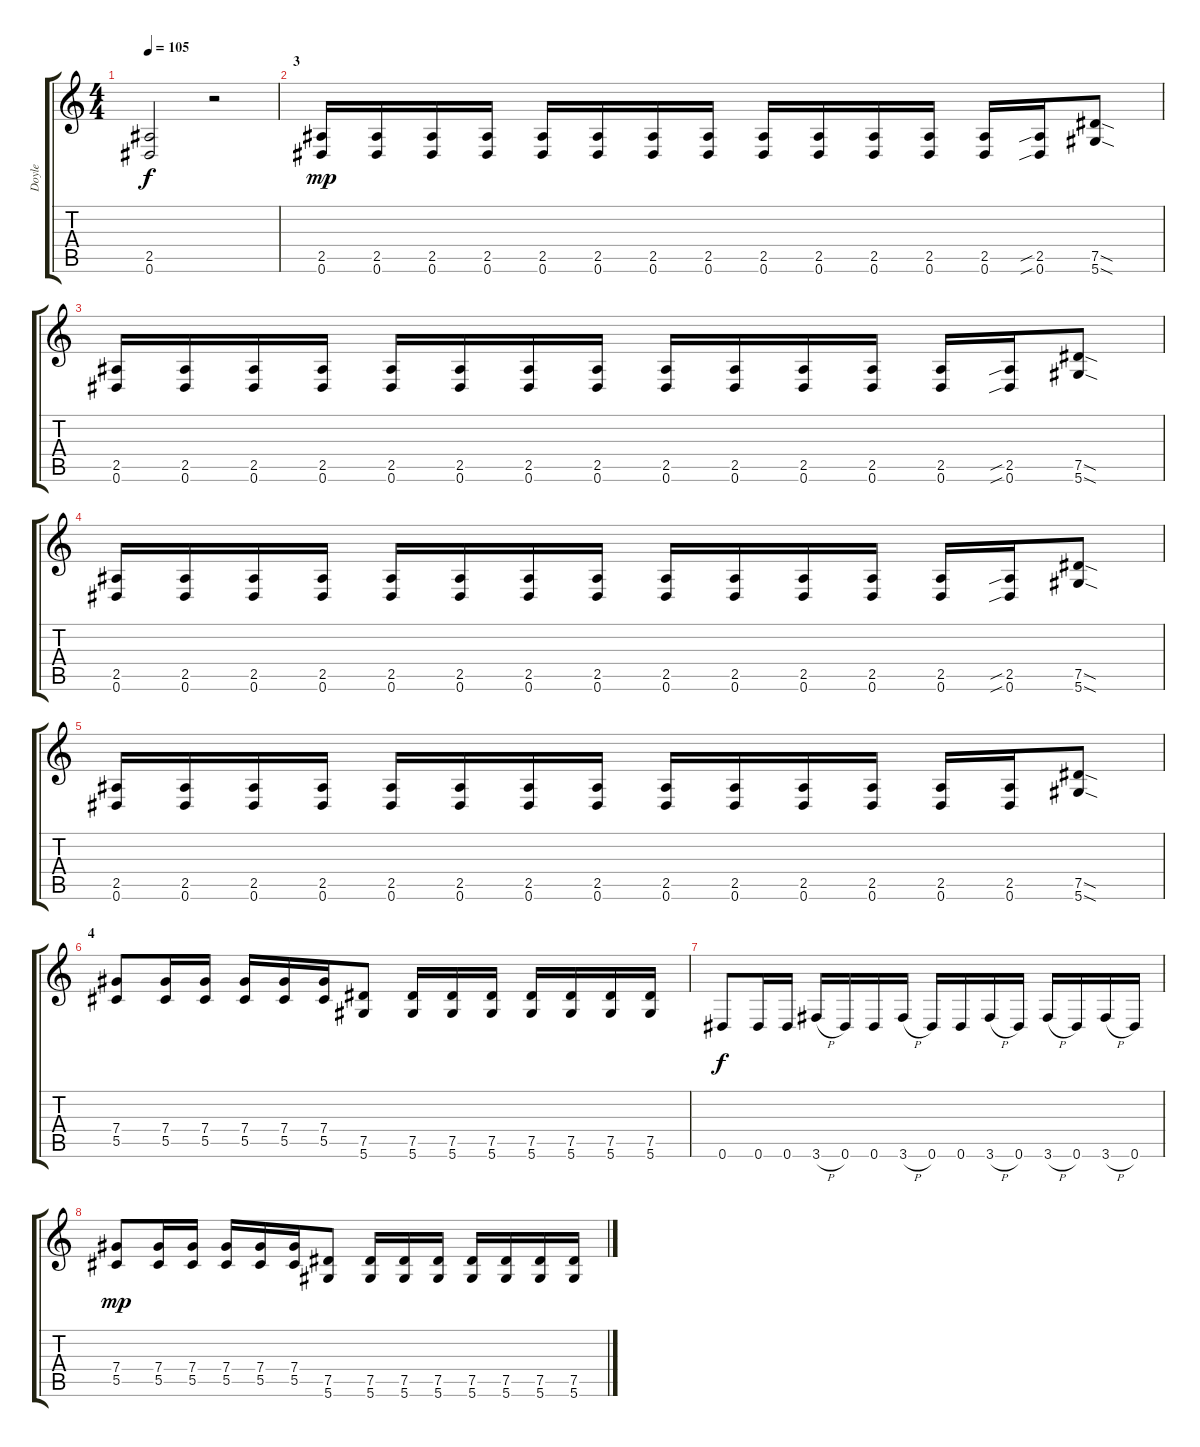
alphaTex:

\track ("Doyle" "Doyle") {instrument distortionguitar}
\staff {score tabs}
\tuning (Eb4 Bb3 Gb3 Db3 Ab2 Eb2) {hide}
\ts (4 4)
\tempo 105
\clef g2
\ks c
(2.5 0.6).2{dy f} r.2 |
\section ("" "3")
(2.5 0.6).16{dy mp} (2.5 0.6).16 (2.5 0.6).16 (2.5 0.6).16 (2.5 0.6).16 (2.5 0.6).16 (2.5 0.6).16 (2.5 0.6).16 (2.5 0.6).16 (2.5 0.6).16 (2.5 0.6).16 (2.5 0.6).16 (2.5 0.6).16 (2.5{sib} 0.6{sib}).16 (7.5{sod} 5.6{sod}).8 |
(2.5 0.6).16 (2.5 0.6).16 (2.5 0.6).16 (2.5 0.6).16 (2.5 0.6).16 (2.5 0.6).16 (2.5 0.6).16 (2.5 0.6).16 (2.5 0.6).16 (2.5 0.6).16 (2.5 0.6).16 (2.5 0.6).16 (2.5 0.6).16 (2.5{sib} 0.6{sib}).16 (7.5{sod} 5.6{sod}).8 |
(2.5 0.6).16 (2.5 0.6).16 (2.5 0.6).16 (2.5 0.6).16 (2.5 0.6).16 (2.5 0.6).16 (2.5 0.6).16 (2.5 0.6).16 (2.5 0.6).16 (2.5 0.6).16 (2.5 0.6).16 (2.5 0.6).16 (2.5 0.6).16 (2.5{sib} 0.6{sib}).16 (7.5{sod} 5.6{sod}).8 |
(2.5 0.6).16 (2.5 0.6).16 (2.5 0.6).16 (2.5 0.6).16 (2.5 0.6).16 (2.5 0.6).16 (2.5 0.6).16 (2.5 0.6).16 (2.5 0.6).16 (2.5 0.6).16 (2.5 0.6).16 (2.5 0.6).16 (2.5 0.6).16 (2.5 0.6).16 (7.5{sod} 5.6{sod}).8 |
\section ("" "4")
(7.4 5.5).8 (7.4 5.5).16 (7.4 5.5).16 (7.4 5.5).16 (7.4 5.5).16 (7.4 5.5).16 (7.5 5.6).8 (7.5 5.6).16 (7.5 5.6).16 (7.5 5.6).16 (7.5 5.6).16 (7.5 5.6).16 (7.5 5.6).16 (7.5 5.6).16 |
0.6.8{dy f} 0.6.16 0.6.16 3.6{h}.16 0.6.16 0.6.16 3.6{h}.16 0.6.16 0.6.16 3.6{h}.16 0.6.16 3.6{h}.16 0.6.16 3.6{h}.16 0.6.16 |
(7.4 5.5).8{dy mp} (7.4 5.5).16 (7.4 5.5).16 (7.4 5.5).16 (7.4 5.5).16 (7.4 5.5).16 (7.5 5.6).8 (7.5 5.6).16 (7.5 5.6).16 (7.5 5.6).16 (7.5 5.6).16 (7.5 5.6).16 (7.5 5.6).16 (7.5 5.6).16
